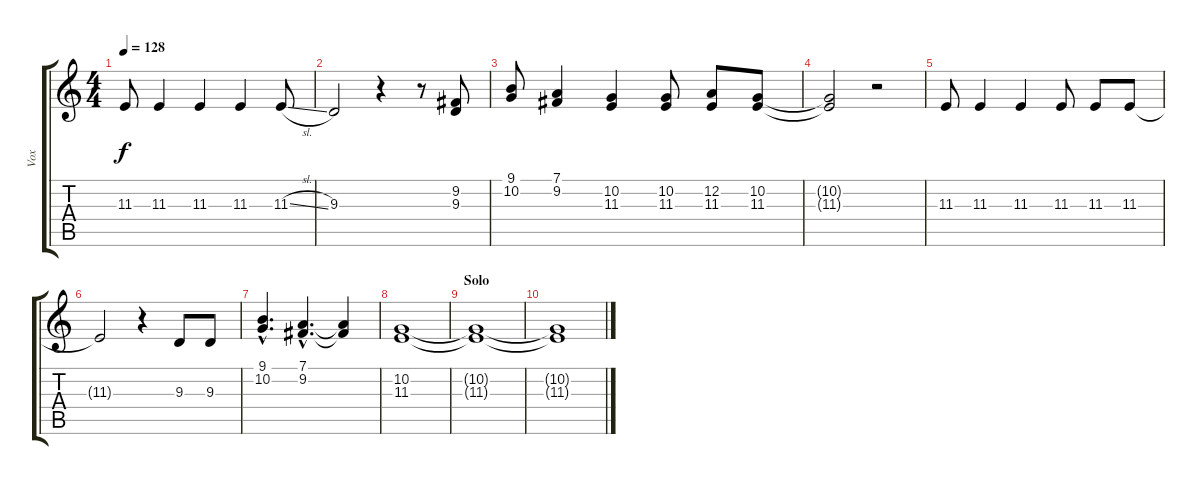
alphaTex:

\track ("Vox" "Vox") {instrument englishhorn}
\staff {score tabs}
\tuning (D4 A3 F3 C3 G2 C2) {hide}
\ts (4 4)
\tempo 128
\clef g2
\ks c
11.3.8{dy f} 11.3.4 11.3.4 11.3.4 11.3{sl}.8 |
9.3.2 r.4 r.8 (9.2 9.3).8 |
(9.1 10.2).8 (7.1 9.2).4 (10.2 11.3).4 (10.2 11.3).8 (12.2 11.3).8 (10.2 11.3).8 |
(10.2{t} 11.3{t}).2 r.2 |
11.3.8 11.3.4 11.3.4 11.3.8 11.3.8 11.3.8 |
11.3{t}.2 r.4 9.3.8 9.3.8 |
(9.1{hac} 10.2{hac}).4{d} (7.1{hac} 9.2{hac}).4{d} (7.1{t} 9.2{t}).4 |
(10.2 11.3).1 |
\section ("" "Solo")
(10.2{t} 11.3{t}).1{volume 0} |
(10.2{t} 11.3{t}).1
